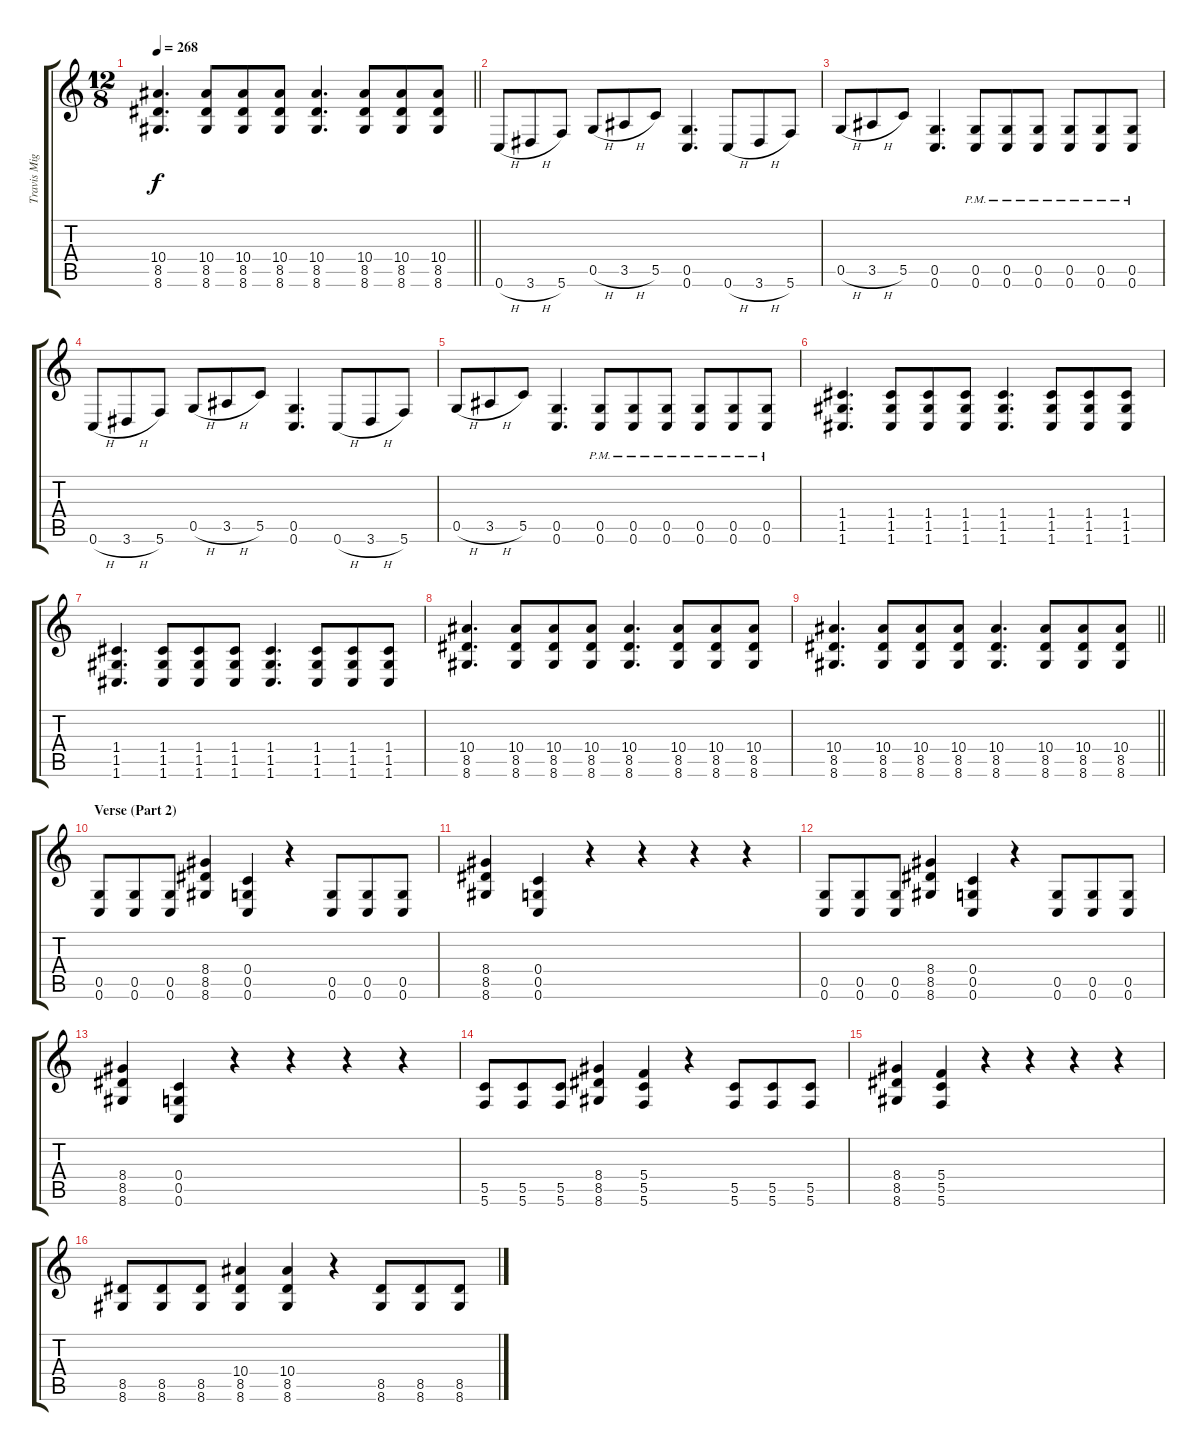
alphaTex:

\track ("Travis Miguel" "Travis Mig") {instrument distortionguitar}
\staff {score tabs}
\tuning (D4 A3 F3 C3 G2 C2) {hide}
\ts (12 8)
\tempo 268
\clef g2
\barLineRight lightlight
\ks c
(10.4 8.5 8.6).4{d dy f} (10.4 8.5 8.6).8 (10.4 8.5 8.6).8 (10.4 8.5 8.6).8 (10.4 8.5 8.6).4{d} (10.4 8.5 8.6).8 (10.4 8.5 8.6).8 (10.4 8.5 8.6).8 |
0.6{h}.8 3.6{h}.8 5.6.8 0.5{h}.8 3.5{h}.8 5.5.8 (0.5 0.6).4{d} 0.6{h}.8 3.6{h}.8 5.6.8 |
0.5{h}.8 3.5{h}.8 5.5.8 (0.5 0.6).4{d} (0.5{pm} 0.6).8 (0.5{pm} 0.6).8 (0.5{pm} 0.6).8 (0.5{pm} 0.6).8 (0.5{pm} 0.6).8 (0.5{pm} 0.6).8 |
0.6{h}.8 3.6{h}.8 5.6.8 0.5{h}.8 3.5{h}.8 5.5.8 (0.5 0.6).4{d} 0.6{h}.8 3.6{h}.8 5.6.8 |
0.5{h}.8 3.5{h}.8 5.5.8 (0.5 0.6).4{d} (0.5{pm} 0.6).8 (0.5{pm} 0.6).8 (0.5{pm} 0.6).8 (0.5{pm} 0.6).8 (0.5{pm} 0.6).8 (0.5{pm} 0.6).8 |
(1.4 1.5 1.6).4{d} (1.4 1.5 1.6).8 (1.4 1.5 1.6).8 (1.4 1.5 1.6).8 (1.4 1.5 1.6).4{d} (1.4 1.5 1.6).8 (1.4 1.5 1.6).8 (1.4 1.5 1.6).8 |
(1.4 1.5 1.6).4{d} (1.4 1.5 1.6).8 (1.4 1.5 1.6).8 (1.4 1.5 1.6).8 (1.4 1.5 1.6).4{d} (1.4 1.5 1.6).8 (1.4 1.5 1.6).8 (1.4 1.5 1.6).8 |
(10.4 8.5 8.6).4{d} (10.4 8.5 8.6).8 (10.4 8.5 8.6).8 (10.4 8.5 8.6).8 (10.4 8.5 8.6).4{d} (10.4 8.5 8.6).8 (10.4 8.5 8.6).8 (10.4 8.5 8.6).8 |
\barLineRight lightlight
(10.4 8.5 8.6).4{d} (10.4 8.5 8.6).8 (10.4 8.5 8.6).8 (10.4 8.5 8.6).8 (10.4 8.5 8.6).4{d} (10.4 8.5 8.6).8 (10.4 8.5 8.6).8 (10.4 8.5 8.6).8 |
\section ("" "Verse (Part 2)")
(0.5 0.6).8 (0.5 0.6).8 (0.5 0.6).8 (8.4 8.5 8.6).4 (0.4 0.5 0.6).4 r.4 (0.5 0.6).8 (0.5 0.6).8 (0.5 0.6).8 |
(8.4 8.5 8.6).4 (0.4 0.5 0.6).4 r.4 r.4 r.4 r.4 |
(0.5 0.6).8 (0.5 0.6).8 (0.5 0.6).8 (8.4 8.5 8.6).4 (0.4 0.5 0.6).4 r.4 (0.5 0.6).8 (0.5 0.6).8 (0.5 0.6).8 |
(8.4 8.5 8.6).4 (0.4 0.5 0.6).4 r.4 r.4 r.4 r.4 |
(5.5 5.6).8 (5.5 5.6).8 (5.5 5.6).8 (8.4 8.5 8.6).4 (5.4 5.5 5.6).4 r.4 (5.5 5.6).8 (5.5 5.6).8 (5.5 5.6).8 |
(8.4 8.5 8.6).4 (5.4 5.5 5.6).4 r.4 r.4 r.4 r.4 |
(8.5 8.6).8 (8.5 8.6).8 (8.5 8.6).8 (10.4 8.5 8.6).4 (10.4 8.5 8.6).4 r.4 (8.5 8.6).8 (8.5 8.6).8 (8.5 8.6).8
